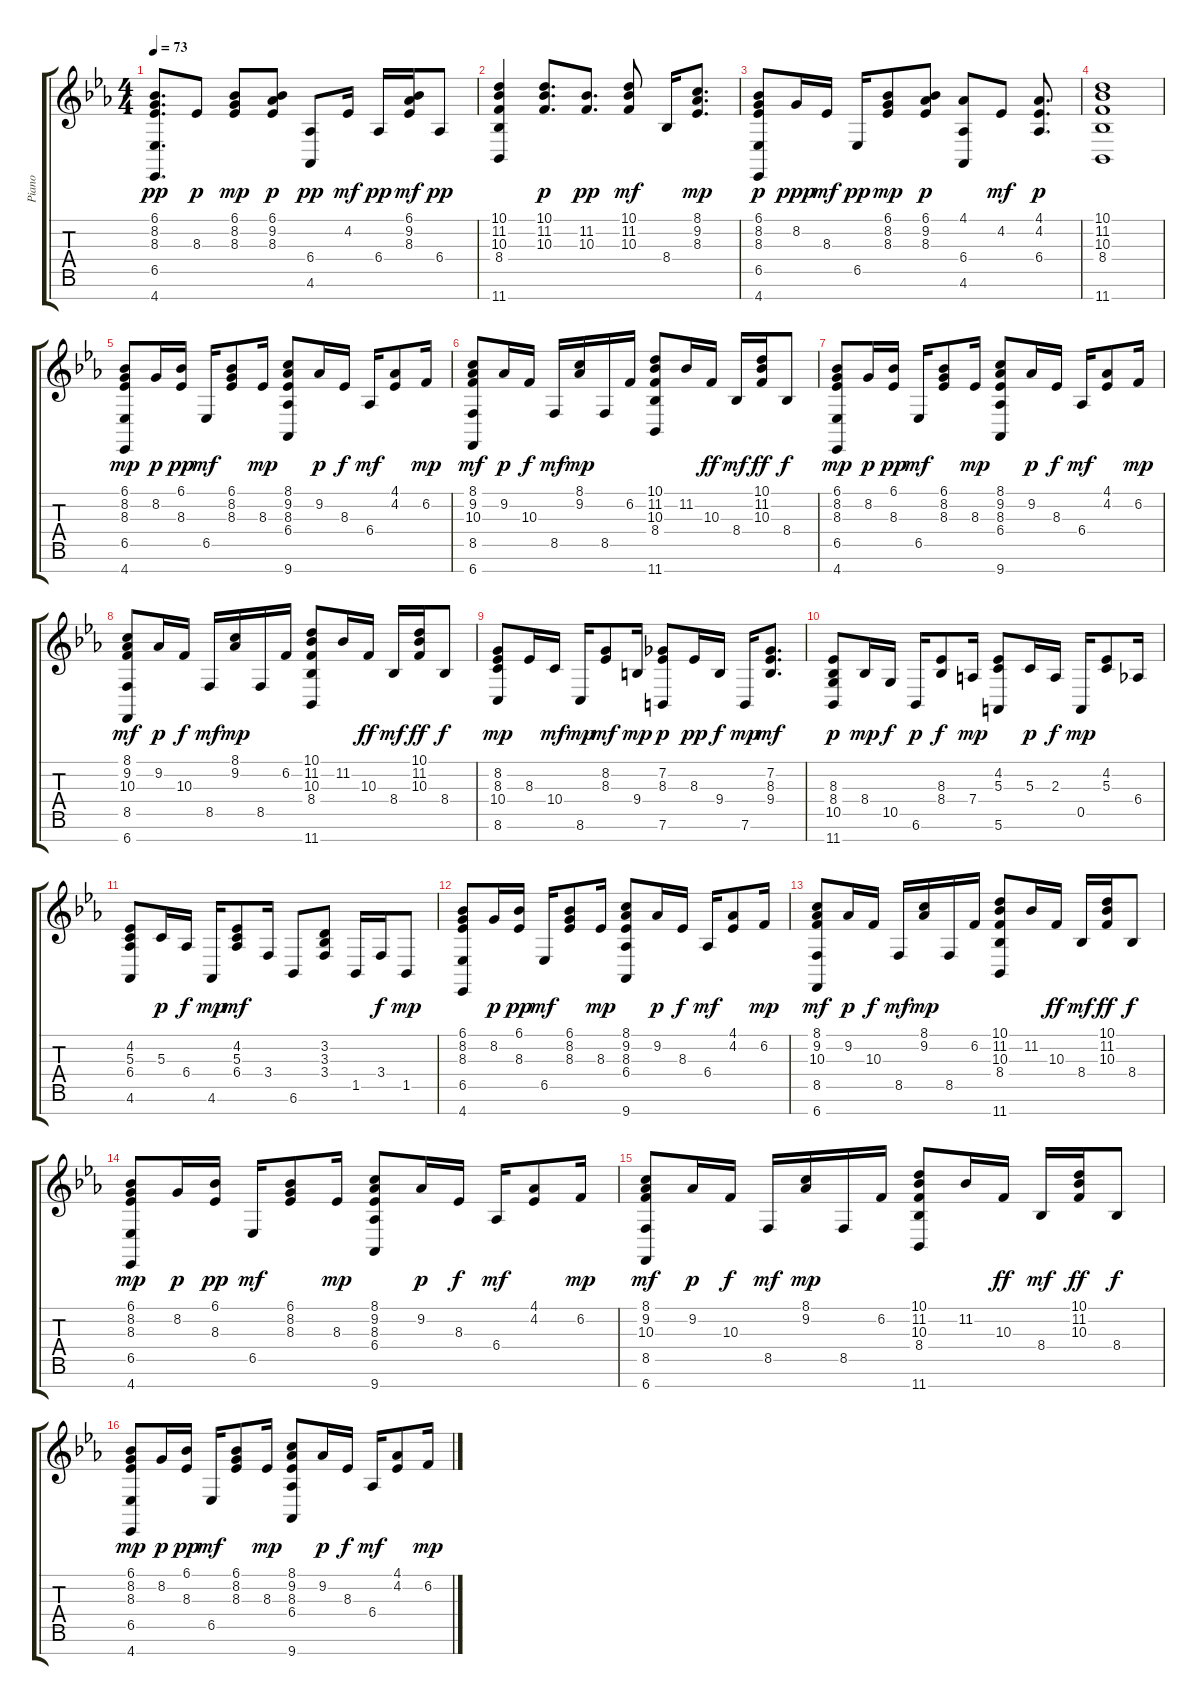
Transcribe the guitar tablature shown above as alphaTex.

\track ("Piano" "Piano") {instrument acousticgrandpiano}
\staff {score tabs}
\tuning (E4 B3 G3 D3 A2 E2 B1) {hide}
\ts (4 4)
\tempo 73
\clef g2
\ks eb
(6.1 8.2 8.3 6.5 4.7).8{d dy pp} 8.3.8{dy p} (6.1 8.2 8.3).8{dy mp} (6.1 9.2 8.3).8{dy p} (6.4 4.6).8{dy pp} 4.2.16{dy mf} 6.4.16{dy pp} (6.1 9.2 8.3).16{dy mf} 6.4.8{dy pp} |
(10.1 11.2 10.3 8.4 11.7).4 (10.1 11.2 10.3).8{d dy p} (11.2 10.3).8{d dy pp} (10.1 11.2 10.3).8{dy mf} 8.4.16 (8.1 9.2 8.3).8{d dy mp} |
(6.1 8.2 8.3 6.5 4.7).8{dy p} 8.2.16{dy ppp} 8.3.16{dy mf} 6.5.16{dy pp} (6.1 8.2 8.3).8{dy mp} (6.1 9.2 8.3).8{dy p} (4.1 6.4 4.6).8 4.2.8{dy mf} (4.1 4.2 6.4).8{d dy p} |
(10.1 11.2 10.3 8.4 11.7).1 |
(6.1 8.2 8.3 6.5 4.7).8{dy mp} 8.2.16{dy p} (6.1 8.3).16{dy pp} 6.5.16{dy mf} (6.1 8.2 8.3).8 8.3.16{dy mp} (8.1 9.2 8.3 6.4 9.7).8 9.2.16{dy p} 8.3.16{dy f} 6.4.16{dy mf} (4.1 4.2).8 6.2.16{dy mp} |
(8.1 9.2 10.3 8.5 6.7).8{dy mf} 9.2.16{dy p} 10.3.16{dy f} 8.5.16{dy mf} (8.1 9.2).16{dy mp} 8.5.16 6.2.16 (10.1 11.2 10.3 8.4 11.7).8 11.2.16 10.3.16{dy ff} 8.4.16{dy mf} (10.1 11.2 10.3).16{dy ff} 8.4.8{dy f} |
(6.1 8.2 8.3 6.5 4.7).8{dy mp} 8.2.16{dy p} (6.1 8.3).16{dy pp} 6.5.16{dy mf} (6.1 8.2 8.3).8 8.3.16{dy mp} (8.1 9.2 8.3 6.4 9.7).8 9.2.16{dy p} 8.3.16{dy f} 6.4.16{dy mf} (4.1 4.2).8 6.2.16{dy mp} |
(8.1 9.2 10.3 8.5 6.7).8{dy mf} 9.2.16{dy p} 10.3.16{dy f} 8.5.16{dy mf} (8.1 9.2).16{dy mp} 8.5.16 6.2.16 (10.1 11.2 10.3 8.4 11.7).8 11.2.16 10.3.16{dy ff} 8.4.16{dy mf} (10.1 11.2 10.3).16{dy ff} 8.4.8{dy f} |
(8.2 8.3 10.4 8.6).8{dy mp} 8.3.16 10.4.16{dy mf} 8.6.16{dy mp} (8.2 8.3).8{dy mf} 9.4.16{dy mp} (7.2 8.3 7.6).8{dy p} 8.3.16{dy pp} 9.4.16{dy f} 7.6.16{dy mp} (7.2 8.3 9.4).8{d dy mf} |
(8.3 8.4 10.5 11.7).8{dy p} 8.4.16{dy mp} 10.5.16{dy f} 6.6.16{dy p} (8.3 8.4).8{dy f} 7.4.16{dy mp} (4.2 5.3 5.6).8 5.3.16{dy p} 2.3.16{dy f} 0.5.16{dy mp} (4.2 5.3).8 6.4.16 |
(4.2 5.3 6.4 4.6).8 5.3.16{dy p} 6.4.16{dy f} 4.6.16{dy mp} (4.2 5.3 6.4).8{dy mf} 3.4.16 6.6.8 (3.2 3.3 3.4).8 1.5.16 3.4.16{dy f} 1.5.8{dy mp} |
(6.1 8.2 8.3 6.5 4.7).8 8.2.16{dy p} (6.1 8.3).16{dy pp} 6.5.16{dy mf} (6.1 8.2 8.3).8 8.3.16{dy mp} (8.1 9.2 8.3 6.4 9.7).8 9.2.16{dy p} 8.3.16{dy f} 6.4.16{dy mf} (4.1 4.2).8 6.2.16{dy mp} |
(8.1 9.2 10.3 8.5 6.7).8{dy mf} 9.2.16{dy p} 10.3.16{dy f} 8.5.16{dy mf} (8.1 9.2).16{dy mp} 8.5.16{txt ""} 6.2.16 (10.1 11.2 10.3 8.4 11.7).8 11.2.16 10.3.16{dy ff} 8.4.16{dy mf} (10.1 11.2 10.3).16{dy ff} 8.4.8{dy f} |
(6.1 8.2 8.3 6.5 4.7).8{dy mp} 8.2.16{dy p} (6.1 8.3).16{dy pp} 6.5.16{dy mf} (6.1 8.2 8.3).8 8.3.16{dy mp} (8.1 9.2 8.3 6.4 9.7).8 9.2.16{dy p} 8.3.16{dy f} 6.4.16{dy mf} (4.1 4.2).8 6.2.16{dy mp} |
(8.1 9.2 10.3 8.5 6.7).8{dy mf} 9.2.16{dy p} 10.3.16{dy f} 8.5.16{dy mf} (8.1 9.2).16{dy mp} 8.5.16 6.2.16 (10.1 11.2 10.3 8.4 11.7).8 11.2.16 10.3.16{dy ff} 8.4.16{dy mf} (10.1 11.2 10.3).16{dy ff} 8.4.8{dy f} |
(6.1 8.2 8.3 6.5 4.7).8{dy mp} 8.2.16{dy p} (6.1 8.3).16{dy pp} 6.5.16{dy mf} (6.1 8.2 8.3).8 8.3.16{dy mp} (8.1 9.2 8.3 6.4 9.7).8 9.2.16{dy p} 8.3.16{dy f} 6.4.16{dy mf} (4.1 4.2).8 6.2.16{dy mp}
